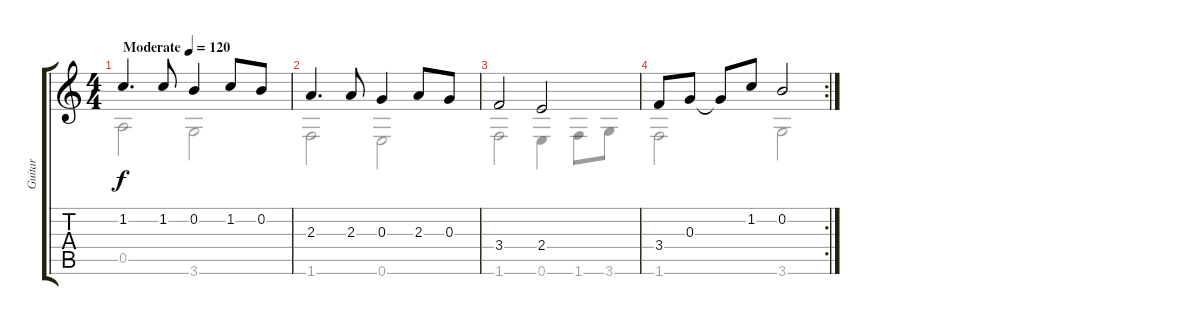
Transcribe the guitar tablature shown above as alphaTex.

\track ("Guitar" "Guitar") {instrument acousticguitarnylon}
\staff {score tabs}
\tuning (E4 B3 G3 D3 A2 E2) {hide}
\voice
\ts (4 4)
\tempo (120 "Moderate")
\clef g2
\ks c
1.2.4{d dy f instrument acousticguitarnylon} 1.2.8 0.2.4 1.2.8 0.2.8 |
2.3.4{d} 2.3.8 0.3.4 2.3.8 0.3.8 |
3.4.2 2.4.2 |
\rc 2
3.4.8 0.3.8 0.3{t}.8 1.2.8 0.2.2
\voice
\clef g2
\ottava regular
\simile none
\ks c
0.5.2{dy f} 3.6.2 |
1.6.2 0.6.2 |
1.6.2 0.6.4 1.6.8 3.6.8 |
1.6.2 3.6.2
